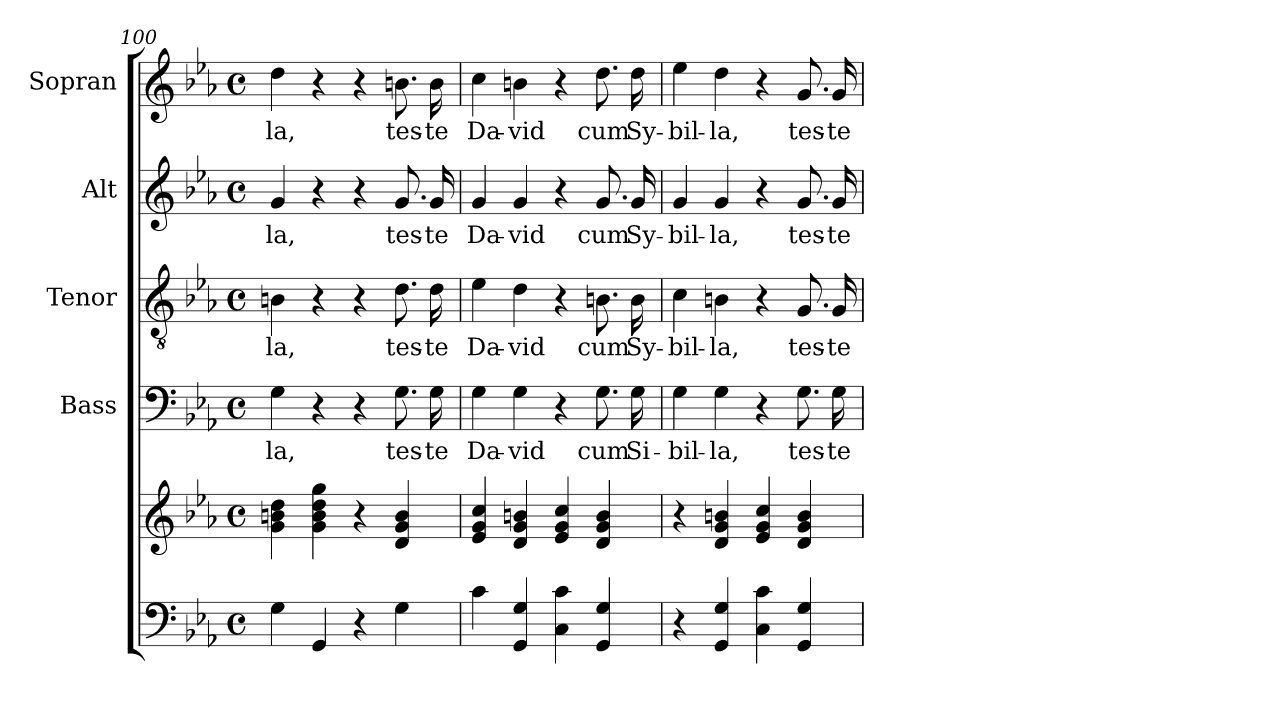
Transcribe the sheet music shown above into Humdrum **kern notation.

**kern	**kern	**kern	**text	**kern	**text	**kern	**text	**kern	**text
*part5	*part5	*part4	*part4	*part3	*part3	*part2	*part2	*part1	*part1
*staff6	*staff5	*staff4	*staff4	*staff3	*staff3	*staff2	*staff2	*staff1	*staff1
*	*	*I"Bass	*	*I"Tenor	*	*I"Alt	*	*I"Sopran	*
*	*	*I'B.	*	*I'T.	*	*I'A.	*	*I'S.	*
*clefF4	*clefG2	*clefF4	*	*clefGv2	*	*clefG2	*	*clefG2	*
*k[b-e-a-]	*k[b-e-a-]	*k[b-e-a-]	*	*k[b-e-a-]	*	*k[b-e-a-]	*	*k[b-e-a-]	*
*E-:	*E-:	*E-:	*	*E-:	*	*E-:	*	*E-:	*
*M4/4	*M4/4	*M4/4	*	*M4/4	*	*M4/4	*	*M4/4	*
*met(c)	*met(c)	*met(c)	*	*met(c)	*	*met(c)	*	*met(c)	*
=100	=100	=100	=100	=100	=100	=100	=100	=100	=100
!	!	!	!LO:LY:b	!	!LO:LY:b	!	!LO:LY:b	!	!LO:LY:b
4G\	4g\ 4bn\ 4dd\	4G\	-la,	4Bn\	-la,	4g/	-la,	4dd\	-la,
4GG/	4g\ 4b\ 4dd\ 4gg\	4r	.	4r	.	4r	.	4r	.
4r	4r	4r	.	4r	.	4r	.	4r	.
!	!	!	!LO:LY:b	!	!LO:LY:b	!	!LO:LY:b	!	!LO:LY:b
4G\	4d/ 4g/ 4b/	8.G\	tes-	8.d\	tes-	8.g/	tes-	8.bn\	tes-
!	!	!	!LO:LY:b	!	!LO:LY:b	!	!LO:LY:b	!	!LO:LY:b
.	.	16G\	-te	16d\	-te	16g/	-te	16b\	-te
=101	=101	=101	=101	=101	=101	=101	=101	=101	=101
!	!	!	!LO:LY:b	!	!LO:LY:b	!	!LO:LY:b	!	!LO:LY:b
4c\	4e-/ 4g/ 4cc/	4G\	Da-	4e-\	Da-	4g/	Da-	4cc\	Da-
!	!	!	!LO:LY:b	!	!LO:LY:b	!	!LO:LY:b	!	!LO:LY:b
4GG/ 4G/	4d/ 4g/ 4bn/	4G\	-vid	4d\	-vid	4g/	-vid	4bn\	-vid
4C\ 4c\	4e-/ 4g/ 4cc/	4r	.	4r	.	4r	.	4r	.
!	!	!	!LO:LY:b	!	!LO:LY:b	!	!LO:LY:b	!	!LO:LY:b
4GG/ 4G/	4d/ 4g/ 4b/	8.G\	cum	8.Bn\	cum	8.g/	cum	8.dd\	cum
!	!	!	!LO:LY:b	!	!LO:LY:b	!	!LO:LY:b	!	!LO:LY:b
.	.	16G\	Si-	16B\	Sy-	16g/	Sy-	16dd\	Sy-
!!LO:LB:g=z
=102	=102	=102	=102	=102	=102	=102	=102	=102	=102
!	!	!	!LO:LY:b	!	!LO:LY:b	!	!LO:LY:b	!	!LO:LY:b
4r	4r	4G\	-bil-	4c\	-bil-	4g/	-bil-	4ee-\	-bil-
!	!	!	!LO:LY:b	!	!LO:LY:b	!	!LO:LY:b	!	!LO:LY:b
4GG/ 4G/	4d/ 4g/ 4bn/	4G\	-la,	4Bn\	-la,	4g/	-la,	4dd\	-la,
4C\ 4c\	4e-/ 4g/ 4cc/	4r	.	4r	.	4r	.	4r	.
!	!	!	!LO:LY:b	!	!LO:LY:b	!	!LO:LY:b	!	!LO:LY:b
4GG/ 4G/	4d/ 4g/ 4b/	8.G\	tes-	8.G/	tes-	8.g/	tes-	8.g/	tes-
!	!	!	!LO:LY:b	!	!LO:LY:b	!	!LO:LY:b	!	!LO:LY:b
.	.	16G\	-te	16G/	-te	16g/	-te	16g/	-te
=	=	=	=	=	=	=	=	=	=
*-	*-	*-	*-	*-	*-	*-	*-	*-	*-
